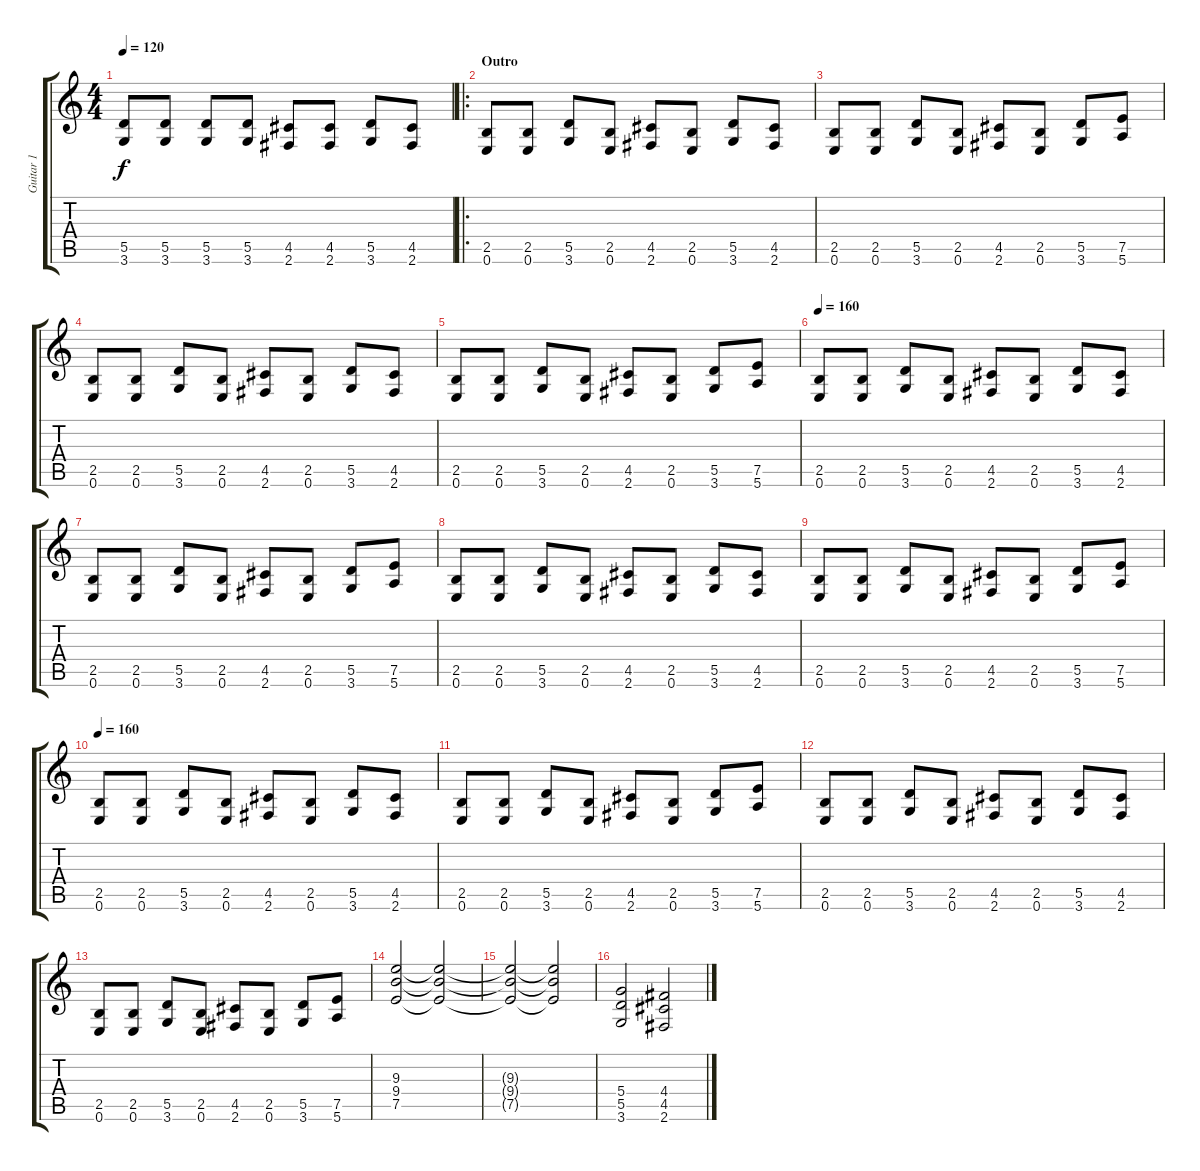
\track ("Guitar 1" "Guitar 1") {instrument overdrivenguitar}
\staff {score tabs}
\tuning (E4 B3 G3 D3 A2 E2) {hide}
\ts (4 4)
\tempo 120
\clef g2
\ks c
(5.5 3.6).8{dy f} (5.5 3.6).8 (5.5 3.6).8 (5.5 3.6).8 (4.5 2.6).8 (4.5 2.6).8 (5.5 3.6).8 (4.5 2.6).8 |
\ro
\section ("" "Outro ")
(2.5 0.6).8 (2.5 0.6).8 (5.5 3.6).8 (2.5 0.6).8 (4.5 2.6).8 (2.5 0.6).8 (5.5 3.6).8 (4.5 2.6).8 |
(2.5 0.6).8 (2.5 0.6).8 (5.5 3.6).8 (2.5 0.6).8 (4.5 2.6).8 (2.5 0.6).8 (5.5 3.6).8 (7.5 5.6).8 |
(2.5 0.6).8 (2.5 0.6).8 (5.5 3.6).8 (2.5 0.6).8 (4.5 2.6).8 (2.5 0.6).8 (5.5 3.6).8 (4.5 2.6).8 |
(2.5 0.6).8 (2.5 0.6).8 (5.5 3.6).8 (2.5 0.6).8 (4.5 2.6).8 (2.5 0.6).8 (5.5 3.6).8 (7.5 5.6).8 |
\tempo 160
(2.5 0.6).8 (2.5 0.6).8 (5.5 3.6).8 (2.5 0.6).8 (4.5 2.6).8 (2.5 0.6).8 (5.5 3.6).8 (4.5 2.6).8 |
(2.5 0.6).8 (2.5 0.6).8 (5.5 3.6).8 (2.5 0.6).8 (4.5 2.6).8 (2.5 0.6).8 (5.5 3.6).8 (7.5 5.6).8 |
(2.5 0.6).8 (2.5 0.6).8 (5.5 3.6).8 (2.5 0.6).8 (4.5 2.6).8 (2.5 0.6).8 (5.5 3.6).8 (4.5 2.6).8 |
(2.5 0.6).8 (2.5 0.6).8 (5.5 3.6).8 (2.5 0.6).8 (4.5 2.6).8 (2.5 0.6).8 (5.5 3.6).8 (7.5 5.6).8 |
\tempo 160
(2.5 0.6).8 (2.5 0.6).8 (5.5 3.6).8 (2.5 0.6).8 (4.5 2.6).8 (2.5 0.6).8 (5.5 3.6).8 (4.5 2.6).8 |
(2.5 0.6).8 (2.5 0.6).8 (5.5 3.6).8 (2.5 0.6).8 (4.5 2.6).8 (2.5 0.6).8 (5.5 3.6).8 (7.5 5.6).8 |
(2.5 0.6).8 (2.5 0.6).8 (5.5 3.6).8 (2.5 0.6).8 (4.5 2.6).8 (2.5 0.6).8 (5.5 3.6).8 (4.5 2.6).8 |
(2.5 0.6).8 (2.5 0.6).8 (5.5 3.6).8 (2.5 0.6).8 (4.5 2.6).8 (2.5 0.6).8 (5.5 3.6).8 (7.5 5.6).8 |
(9.3 9.4 7.5).2 (9.3{t} 9.4{t} 7.5{t}).2 |
(9.3{t} 9.4{t} 7.5{t}).2 (9.3{t} 9.4{t} 7.5{t}).2 |
(5.4 5.5 3.6).2 (4.4 4.5 2.6).2
